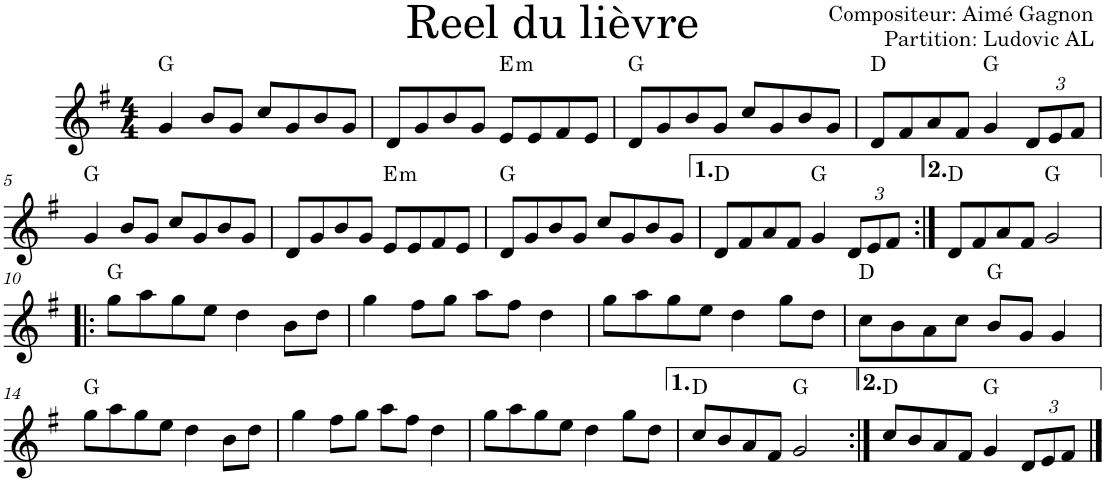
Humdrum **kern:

**kern	**harte
*part1	*part1
*staff1	*
*I"Violon	*
*I'Vln.	*
*clefG2	*
*k[f#]	*
*M4/4	*
=1	=1
4g/	G:maj
8b/L	.
8g/J	.
8cc/L	.
8g/	.
8b/	.
8g/J	.
=2	=2
8d/L	.
8g/	.
8b/	.
8g/J	.
!	!LO:H:kt=m
8e/L	E:min
8e/	.
8f#/	.
8e/J	.
=3	=3
8d/L	G:maj
8g/	.
8b/	.
8g/J	.
8cc/L	.
8g/	.
8b/	.
8g/J	.
=4	=4
8d/L	D:maj
8f#/	.
8a/	.
8f#/J	.
4g/	G:maj
*Xbrackettup	*
12d/L	.
12e/	.
12f#/J	.
!!LO:LB:g=z
=5	=5
4g/	G:maj
8b/L	.
8g/J	.
8cc/L	.
8g/	.
8b/	.
8g/J	.
=6	=6
8d/L	.
8g/	.
8b/	.
8g/J	.
!	!LO:H:kt=m
8e/L	E:min
8e/	.
8f#/	.
8e/J	.
=7	=7
8d/L	G:maj
8g/	.
8b/	.
8g/J	.
8cc/L	.
8g/	.
8b/	.
8g/J	.
=8	=8
8d/L	D:maj
8f#/	.
8a/	.
8f#/J	.
4g/	G:maj
12d/L	.
12e/	.
12f#/J	.
=9:|!	=9:|!
8d/L	D:maj
8f#/	.
8a/	.
8f#/J	.
2g/	G:maj
!!LO:LB:g=z
=10!|:	=10!|:
8gg\L	G:maj
8aa\	.
8gg\	.
8ee\J	.
4dd\	.
8b\L	.
8dd\J	.
=11	=11
4gg\	.
8ff#\L	.
8gg\J	.
8aa\L	.
8ff#\J	.
4dd\	.
=12	=12
8gg\L	.
8aa\	.
8gg\	.
8ee\J	.
4dd\	.
8gg\L	.
8dd\J	.
=13	=13
8cc\L	D:maj
8b\	.
8a\	.
8cc\J	.
8b/L	G:maj
8g/J	.
4g/	.
!!LO:LB:g=z
=14	=14
8gg\L	G:maj
8aa\	.
8gg\	.
8ee\J	.
4dd\	.
8b\L	.
8dd\J	.
=15	=15
4gg\	.
8ff#\L	.
8gg\J	.
8aa\L	.
8ff#\J	.
4dd\	.
=16	=16
8gg\L	.
8aa\	.
8gg\	.
8ee\J	.
4dd\	.
8gg\L	.
8dd\J	.
=17	=17
8cc/L	D:maj
8b/	.
8a/	.
8f#/J	.
2g/	G:maj
=18:|!	=18:|!
8cc/L	D:maj
8b/	.
8a/	.
8f#/J	.
4g/	G:maj
12d/L	.
12e/	.
12f#/J	.
==	==
*-	*-
